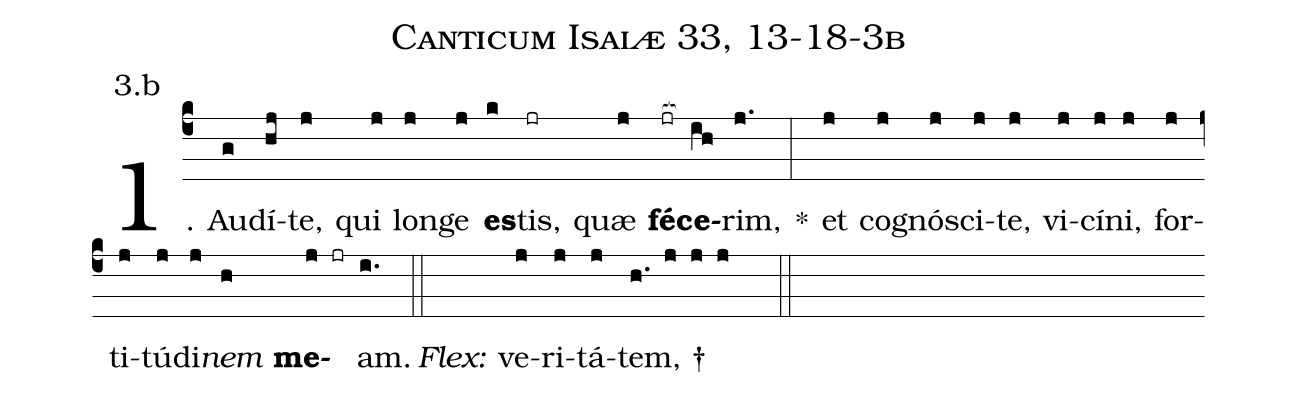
name: Canticum Isaiæ 33, 13-18-3b;
annotation: 3.b;
%%
(c4)1. Au(g)dí(hj)te,(j) qui(j) lon(j)ge(j) <b>es</b>(k)tis,(jr) quæ(j) <b>fé</b>(jr[ocb:1{])<b>ce</b>(ih[ocb:0}])rim,(j.) *(:) et(j) co(j)gnó(j)sci(j)te,(j) vi(j)cí(j)ni,(j) for(j)ti(j)tú(j)di(j)<i>nem</i>(h) <b>me</b>(j jr)am.(i.) (::)
<i>Flex:</i>()  ve(j)ri(j)tá(j)tem, †(h. j j j  ::)
